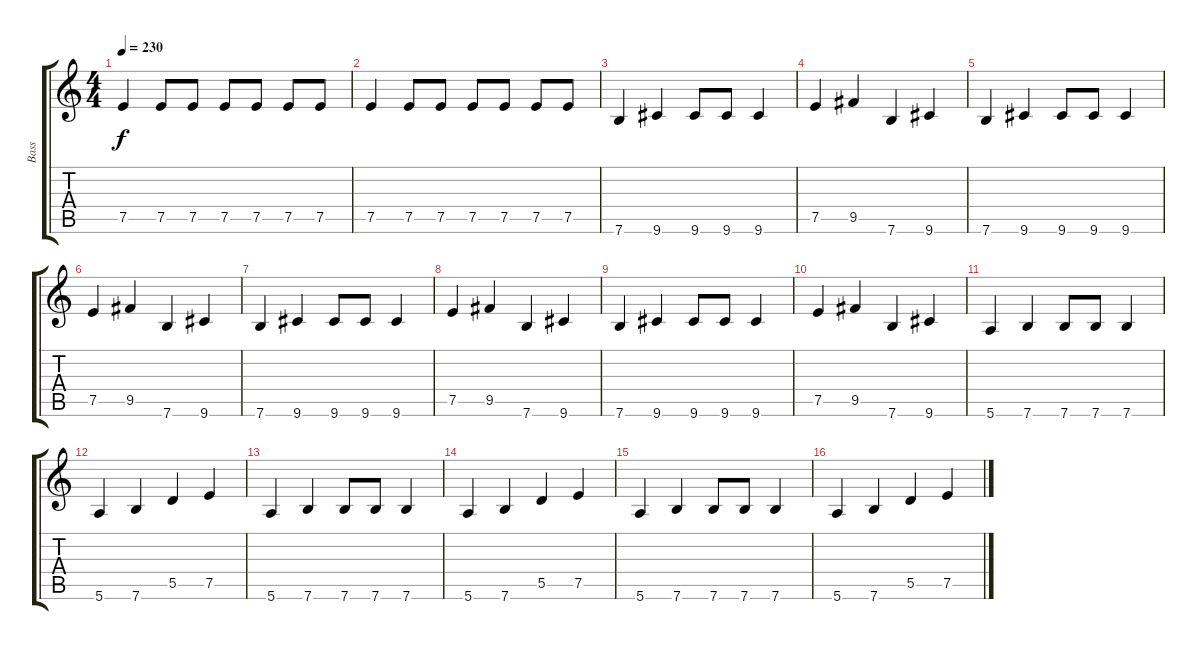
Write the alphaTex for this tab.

\track ("Bass" "Bass") {instrument electricbasspick}
\staff {score tabs}
\tuning (E4 B3 G3 D3 A2 E2) {hide}
\ts (4 4)
\tempo 230
\clef g2
\ks c
7.5.4{dy f} 7.5.8 7.5.8 7.5.8 7.5.8 7.5.8 7.5.8 |
7.5.4 7.5.8 7.5.8 7.5.8 7.5.8 7.5.8 7.5.8 |
7.6.4 9.6.4 9.6.8 9.6.8 9.6.4 |
7.5.4 9.5.4 7.6.4 9.6.4 |
7.6.4 9.6.4 9.6.8 9.6.8 9.6.4 |
7.5.4 9.5.4 7.6.4 9.6.4 |
7.6.4 9.6.4 9.6.8 9.6.8 9.6.4 |
7.5.4 9.5.4 7.6.4 9.6.4 |
7.6.4 9.6.4 9.6.8 9.6.8 9.6.4 |
7.5.4 9.5.4 7.6.4 9.6.4 |
5.6.4 7.6.4 7.6.8 7.6.8 7.6.4 |
5.6.4 7.6.4 5.5.4 7.5.4 |
5.6.4 7.6.4 7.6.8 7.6.8 7.6.4 |
5.6.4 7.6.4 5.5.4 7.5.4 |
5.6.4 7.6.4 7.6.8 7.6.8 7.6.4 |
5.6.4 7.6.4 5.5.4 7.5.4
